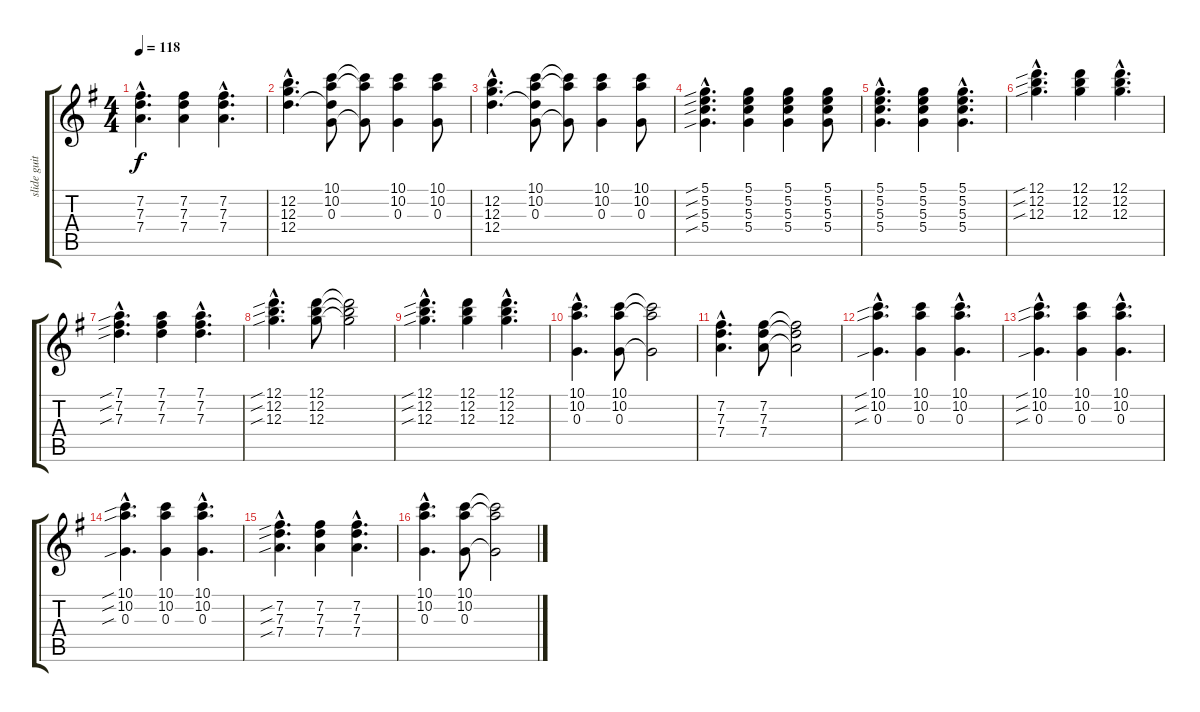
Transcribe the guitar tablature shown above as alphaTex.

\track ("slide guitar Open G" "slide guit") {instrument electricguitarjazz}
\staff {score tabs}
\tuning (D4 B3 G3 D3 G2 D2) {hide}
\ts (4 4)
\tempo 118
\clef g2
\ks g
(7.2{hac} 7.3{hac} 7.4{hac}).4{d dy f} (7.2 7.3 7.4).4 (7.2{hac} 7.3{hac} 7.4{hac}).4{d} |
(12.2{hac} 12.3{hac} 12.4{hac}).4{d} (10.1 10.2 0.3 12.4{t}).8 (10.1{t} 10.2{t} 0.3{t}).8 (10.1 10.2 0.3).4 (10.1 10.2 0.3).8 |
(12.2{hac} 12.3{hac} 12.4{hac}).4{d} (10.1 10.2 0.3 12.4{t}).8 (10.1{t} 10.2{t} 0.3{t}).8 (10.1 10.2 0.3).4 (10.1 10.2 0.3).8 |
(5.1{sib hac} 5.2{sib hac} 5.3{sib hac} 5.4{sib hac}).4{d} (5.1 5.2 5.3 5.4).4 (5.1 5.2 5.3 5.4).4 (5.1 5.2 5.3 5.4).8 |
(5.1{hac} 5.2{hac} 5.3{hac} 5.4{hac}).4{d} (5.1 5.2 5.3 5.4).4 (5.1{hac} 5.2{hac} 5.3{hac} 5.4{hac}).4{d} |
(12.1{sib hac} 12.2{sib hac} 12.3{sib hac}).4{d} (12.1 12.2 12.3).4 (12.1{hac} 12.2{hac} 12.3{hac}).4{d} |
(7.1{sib hac} 7.2{sib hac} 7.3{sib hac}).4{d} (7.1 7.2 7.3).4 (7.1{hac} 7.2{hac} 7.3{hac}).4{d} |
(12.1{sib hac} 12.2{sib hac} 12.3{sib hac}).4{d} (12.1 12.2 12.3).8 (12.1{t} 12.2{t} 12.3{t}).2 |
(12.1{sib hac} 12.2{sib hac} 12.3{sib hac}).4{d} (12.1 12.2 12.3).4 (12.1{hac} 12.2{hac} 12.3{hac}).4{d} |
(10.1{hac} 10.2{hac} 0.3{hac}).4{d} (10.1 10.2 0.3).8 (10.1{t} 10.2{t} 0.3{t}).2 |
(7.2{hac} 7.3{hac} 7.4{hac}).4{d} (7.2 7.3 7.4).8 (7.2{t} 7.3{t} 7.4{t}).2 |
(10.1{sib hac} 10.2{sib hac} 0.3{sib hac}).4{d} (10.1 10.2 0.3).4 (10.1{hac} 10.2{hac} 0.3{hac}).4{d} |
(10.1{sib hac} 10.2{sib hac} 0.3{sib hac}).4{d} (10.1 10.2 0.3).4 (10.1{hac} 10.2{hac} 0.3{hac}).4{d} |
(10.1{sib hac} 10.2{sib hac} 0.3{sib hac}).4{d} (10.1 10.2 0.3).4 (10.1{hac} 10.2{hac} 0.3{hac}).4{d} |
(7.2{sib hac} 7.3{sib hac} 7.4{sib hac}).4{d} (7.2 7.3 7.4).4 (7.2{hac} 7.3{hac} 7.4{hac}).4{d} |
(10.1{hac} 10.2{hac} 0.3{hac}).4{d} (10.1 10.2 0.3).8 (10.1{t} 10.2{t} 0.3{t}).2
